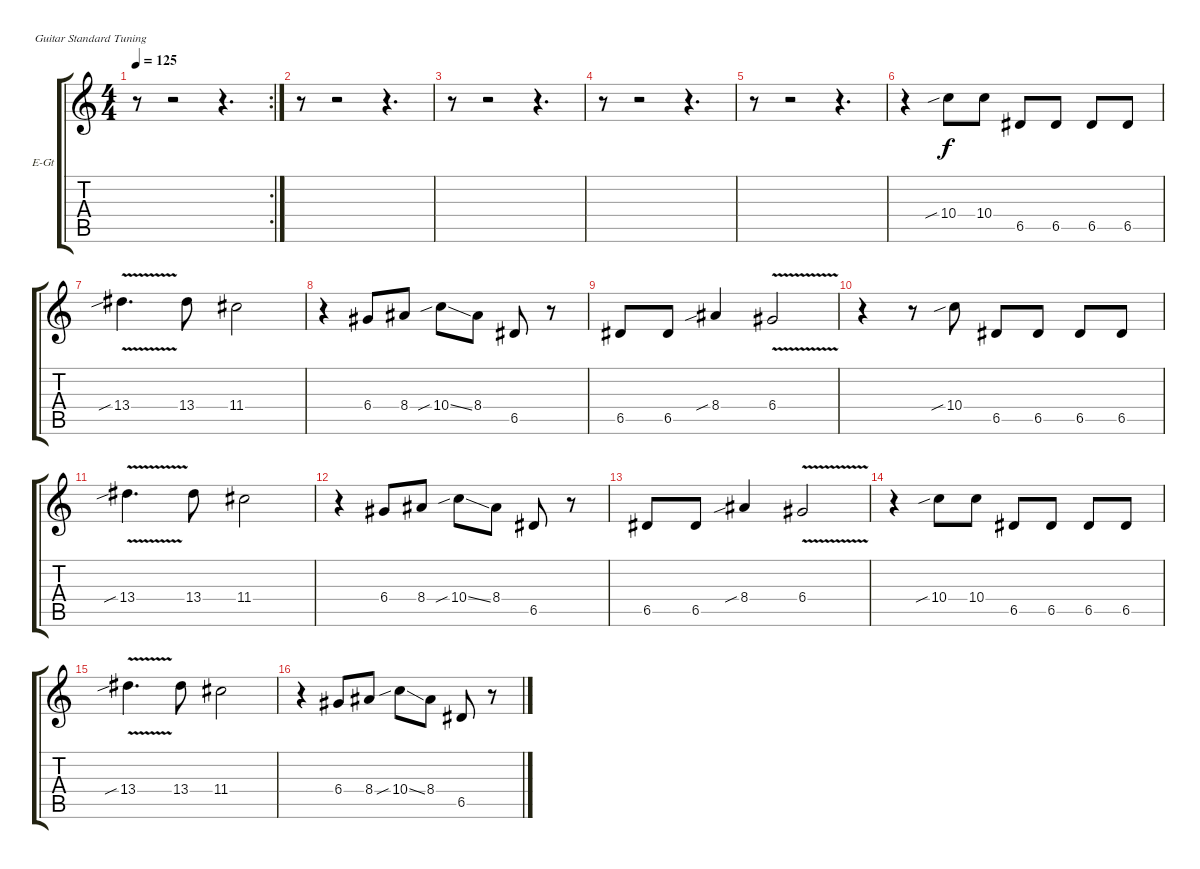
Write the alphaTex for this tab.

\bracketExtendMode groupsimilarinstruments
\firstSystemTrackNameOrientation horizontal
\otherSystemsTrackNameOrientation horizontal
\track ("Track 2" "E-Gt") {instrument distortionguitar}
\staff {score tabs}
\tuning (E4 B3 G3 D3 A2 E2)
\rc 2
\ts (4 4)
\tempo 125
\clef g2
\ks c
r.8{dy f} r.2 r.4{d} |
r.8 r.2 r.4{d} |
r.8 r.2 r.4{d} |
r.8 r.2 r.4{d} |
r.8 r.2 r.4{d} |
r.4 10.4{sib}.8 10.4.8 6.5.8 6.5.8 6.5.8 6.5.8 |
13.4{v sib}.4{d} 13.4.8 11.4.2 |
r.4 6.4.8 8.4.8 10.4{sib ss}.8 8.4.8 6.5.8 r.8 |
6.5.8 6.5.8 8.4{sib}.4 6.4{v}.2 |
r.4 r.8 10.4{sib}.8 6.5.8 6.5.8 6.5.8 6.5.8 |
13.4{v sib}.4{d} 13.4.8 11.4.2 |
r.4 6.4.8 8.4.8 10.4{sib ss}.8 8.4.8 6.5.8 r.8 |
6.5.8 6.5.8 8.4{sib}.4 6.4{v}.2 |
r.4 10.4{sib}.8 10.4.8 6.5.8 6.5.8 6.5.8 6.5.8 |
13.4{v sib}.4{d} 13.4.8 11.4.2 |
r.4 6.4.8 8.4.8 10.4{sib ss}.8 8.4.8 6.5.8 r.8
